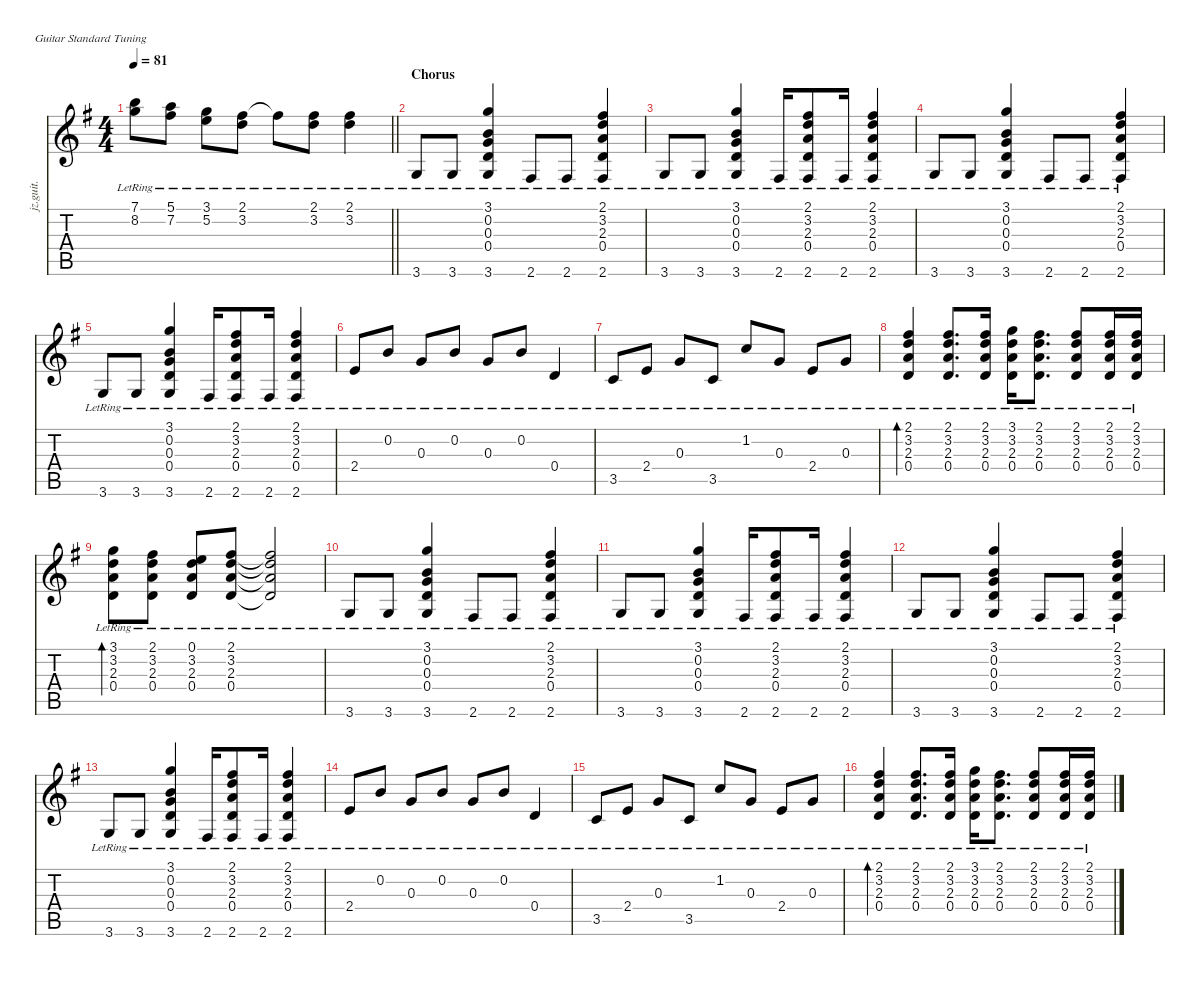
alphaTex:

\defaultSystemsLayout 4
\hideDynamics
\bracketExtendMode nobrackets
\track ("Guitar electric" "jz.guit.") {instrument electricguitarjazz}
\staff {score tabs}
\tuning (E4 B3 G3 D3 A2 E2)
\ts (4 4)
\beaming (8 2 2 2 2)
\tempo 81
\clef g2
\barLineRight lightlight
\ks eminor
(7.1{lr acc forcenatural} 8.2{lr acc forcenatural}).8{dy mf instrument electricguitarjazz} (5.1{lr acc forcenatural} 7.2{lr acc #}).8 (3.1{lr acc forcenatural} 5.2{lr acc forcenatural}).8 (2.1{lr acc #} 3.2{lr acc forcenatural}).8 2.1{lr t acc #}.8 (2.1{lr acc #} 3.2{lr acc forcenatural}).8 (2.1{lr acc #} 3.2{lr acc forcenatural}).4 |
\section ("" "Chorus")
3.6{lr acc forcenatural}.8 3.6{lr acc forcenatural}.8 (3.1{lr acc forcenatural} 0.2{lr acc forcenatural} 0.3{lr acc forcenatural} 0.4{lr acc forcenatural} 3.6{lr acc forcenatural}).4 2.6{lr acc #}.8 2.6{lr acc #}.8 (2.1{lr acc #} 3.2{lr acc forcenatural} 2.3{lr acc forcenatural} 0.4{lr acc forcenatural} 2.6{lr acc #}).4 |
3.6{lr acc forcenatural}.8 3.6{lr acc forcenatural}.8 (3.1{lr acc forcenatural} 0.2{lr acc forcenatural} 0.3{lr acc forcenatural} 0.4{lr acc forcenatural} 3.6{lr acc forcenatural}).4 2.6{lr acc #}.16 (2.1{lr acc #} 3.2{lr acc forcenatural} 2.3{lr acc forcenatural} 0.4{lr acc forcenatural} 2.6{lr acc #}).8 2.6{lr acc #}.16 (2.1{lr acc #} 3.2{lr acc forcenatural} 2.3{lr acc forcenatural} 0.4{lr acc forcenatural} 2.6{lr acc #}).4 |
3.6{lr acc forcenatural}.8 3.6{lr acc forcenatural}.8 (3.1{lr acc forcenatural} 0.2{lr acc forcenatural} 0.3{lr acc forcenatural} 0.4{lr acc forcenatural} 3.6{lr acc forcenatural}).4 2.6{lr acc #}.8 2.6{lr acc #}.8 (2.1{lr acc #} 3.2{lr acc forcenatural} 2.3{lr acc forcenatural} 0.4{lr acc forcenatural} 2.6{lr acc #}).4 |
3.6{lr acc forcenatural}.8 3.6{lr acc forcenatural}.8 (3.1{lr acc forcenatural} 0.2{lr acc forcenatural} 0.3{lr acc forcenatural} 0.4{lr acc forcenatural} 3.6{lr acc forcenatural}).4 2.6{lr acc #}.16 (2.1{lr acc #} 3.2{lr acc forcenatural} 2.3{lr acc forcenatural} 0.4{lr acc forcenatural} 2.6{lr acc #}).8 2.6{lr acc #}.16 (2.1{lr acc #} 3.2{lr acc forcenatural} 2.3{lr acc forcenatural} 0.4{lr acc forcenatural} 2.6{lr acc #}).4 |
2.4{lr acc forcenatural}.8 0.2{lr acc forcenatural}.8 0.3{lr acc forcenatural}.8 0.2{lr acc forcenatural}.8 0.3{lr acc forcenatural}.8 0.2{lr acc forcenatural}.8 0.4{lr acc forcenatural}.4 |
3.5{lr acc forcenatural}.8 2.4{lr acc forcenatural}.8 0.3{lr acc forcenatural}.8 3.5{lr acc forcenatural}.8 1.2{lr acc forcenatural}.8 0.3{lr acc forcenatural}.8 2.4{lr acc forcenatural}.8 0.3{lr acc forcenatural}.8 |
(2.1{lr acc #} 3.2{lr acc forcenatural} 2.3{lr acc forcenatural} 0.4{lr acc forcenatural}).4{bd 120} (2.1{lr acc #} 3.2{lr acc forcenatural} 2.3{lr acc forcenatural} 0.4{lr acc forcenatural}).8{d} (2.1{lr acc #} 3.2{lr acc forcenatural} 2.3{lr acc forcenatural} 0.4{lr acc forcenatural}).16 (3.1{lr acc forcenatural} 3.2{lr acc forcenatural} 2.3{lr acc forcenatural} 0.4{lr acc forcenatural}).16 (2.1{lr acc #} 3.2{lr acc forcenatural} 2.3{lr acc forcenatural} 0.4{lr acc forcenatural}).8{d} (2.1{lr acc #} 3.2{lr acc forcenatural} 2.3{lr acc forcenatural} 0.4{lr acc forcenatural}).8 (2.1{lr acc #} 3.2{lr acc forcenatural} 2.3{lr acc forcenatural} 0.4{lr acc forcenatural}).16 (2.1{lr acc #} 3.2{lr acc forcenatural} 2.3{lr acc forcenatural} 0.4{lr acc forcenatural}).16 |
(3.1{lr acc forcenatural} 3.2{lr acc forcenatural} 2.3{lr acc forcenatural} 0.4{lr acc forcenatural}).8{bd 60} (2.1{lr acc #} 3.2{lr acc forcenatural} 2.3{lr acc forcenatural} 0.4{lr acc forcenatural}).8 (0.1{lr acc forcenatural} 3.2{lr acc forcenatural} 2.3{lr acc forcenatural} 0.4{lr acc forcenatural}).8 (2.1{lr acc #} 3.2{lr acc forcenatural} 2.3{lr acc forcenatural} 0.4{lr acc forcenatural}).8 (2.1{lr t acc #} 3.2{lr t acc forcenatural} 2.3{lr t acc forcenatural} 0.4{lr t acc forcenatural}).2 |
3.6{lr acc forcenatural}.8 3.6{lr acc forcenatural}.8 (3.1{lr acc forcenatural} 0.2{lr acc forcenatural} 0.3{lr acc forcenatural} 0.4{lr acc forcenatural} 3.6{lr acc forcenatural}).4 2.6{lr acc #}.8 2.6{lr acc #}.8 (2.1{lr acc #} 3.2{lr acc forcenatural} 2.3{lr acc forcenatural} 0.4{lr acc forcenatural} 2.6{lr acc #}).4 |
3.6{lr acc forcenatural}.8 3.6{lr acc forcenatural}.8 (3.1{lr acc forcenatural} 0.2{lr acc forcenatural} 0.3{lr acc forcenatural} 0.4{lr acc forcenatural} 3.6{lr acc forcenatural}).4 2.6{lr acc #}.16 (2.1{lr acc #} 3.2{lr acc forcenatural} 2.3{lr acc forcenatural} 0.4{lr acc forcenatural} 2.6{lr acc #}).8 2.6{lr acc #}.16 (2.1{lr acc #} 3.2{lr acc forcenatural} 2.3{lr acc forcenatural} 0.4{lr acc forcenatural} 2.6{lr acc #}).4 |
3.6{lr acc forcenatural}.8 3.6{lr acc forcenatural}.8 (3.1{lr acc forcenatural} 0.2{lr acc forcenatural} 0.3{lr acc forcenatural} 0.4{lr acc forcenatural} 3.6{lr acc forcenatural}).4 2.6{lr acc #}.8 2.6{lr acc #}.8 (2.1{lr acc #} 3.2{lr acc forcenatural} 2.3{lr acc forcenatural} 0.4{lr acc forcenatural} 2.6{lr acc #}).4 |
3.6{lr acc forcenatural}.8 3.6{lr acc forcenatural}.8 (3.1{lr acc forcenatural} 0.2{lr acc forcenatural} 0.3{lr acc forcenatural} 0.4{lr acc forcenatural} 3.6{lr acc forcenatural}).4 2.6{lr acc #}.16 (2.1{lr acc #} 3.2{lr acc forcenatural} 2.3{lr acc forcenatural} 0.4{lr acc forcenatural} 2.6{lr acc #}).8 2.6{lr acc #}.16 (2.1{lr acc #} 3.2{lr acc forcenatural} 2.3{lr acc forcenatural} 0.4{lr acc forcenatural} 2.6{lr acc #}).4 |
2.4{lr acc forcenatural}.8 0.2{lr acc forcenatural}.8 0.3{lr acc forcenatural}.8 0.2{lr acc forcenatural}.8 0.3{lr acc forcenatural}.8 0.2{lr acc forcenatural}.8 0.4{lr acc forcenatural}.4 |
3.5{lr acc forcenatural}.8 2.4{lr acc forcenatural}.8 0.3{lr acc forcenatural}.8 3.5{lr acc forcenatural}.8 1.2{lr acc forcenatural}.8 0.3{lr acc forcenatural}.8 2.4{lr acc forcenatural}.8 0.3{lr acc forcenatural}.8 |
(2.1{lr acc #} 3.2{lr acc forcenatural} 2.3{lr acc forcenatural} 0.4{lr acc forcenatural}).4{bd 120} (2.1{lr acc #} 3.2{lr acc forcenatural} 2.3{lr acc forcenatural} 0.4{lr acc forcenatural}).8{d} (2.1{lr acc #} 3.2{lr acc forcenatural} 2.3{lr acc forcenatural} 0.4{lr acc forcenatural}).16 (3.1{lr acc forcenatural} 3.2{lr acc forcenatural} 2.3{lr acc forcenatural} 0.4{lr acc forcenatural}).16 (2.1{lr acc #} 3.2{lr acc forcenatural} 2.3{lr acc forcenatural} 0.4{lr acc forcenatural}).8{d} (2.1{lr acc #} 3.2{lr acc forcenatural} 2.3{lr acc forcenatural} 0.4{lr acc forcenatural}).8 (2.1{lr acc #} 3.2{lr acc forcenatural} 2.3{lr acc forcenatural} 0.4{lr acc forcenatural}).16 (2.1{lr acc #} 3.2{lr acc forcenatural} 2.3{lr acc forcenatural} 0.4{lr acc forcenatural}).16
